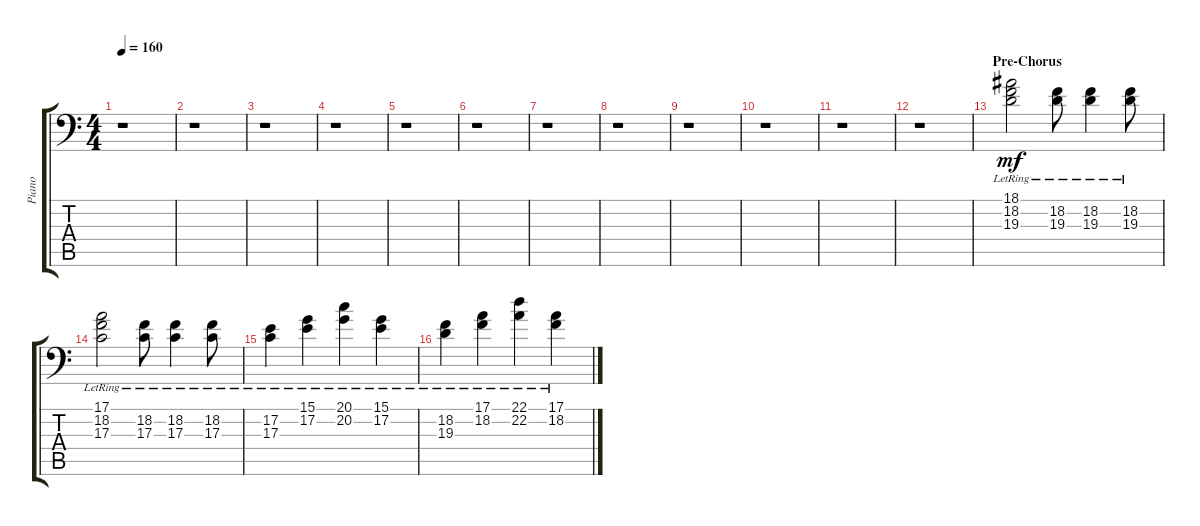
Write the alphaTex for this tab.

\track ("Piano" "Piano") {instrument brightacousticpiano}
\staff {score tabs}
\tuning (E3 B2 G2 D2 A1 E1) {hide}
\ts (4 4)
\tempo 160
\clef f4
\ks c
r.1{dy f} |
r.1 |
r.1 |
r.1 |
r.1 |
r.1 |
r.1 |
r.1 |
r.1 |
r.1 |
r.1 |
r.1 |
\section ("" "Pre-Chorus")
(18.1{lr} 18.2{lr} 19.3{lr}).2{dy mf} (18.2{lr} 19.3{lr}).8 (18.2{lr} 19.3{lr}).4 (18.2{lr} 19.3{lr}).8 |
(17.1{lr} 18.2{lr} 17.3{lr}).2 (18.2{lr} 17.3{lr}).8 (18.2{lr} 17.3{lr}).4 (18.2{lr} 17.3{lr}).8 |
(17.2{lr} 17.3{lr}).4 (15.1{lr} 17.2{lr}).4 (20.1{lr} 20.2{lr}).4 (15.1{lr} 17.2{lr}).4 |
(18.2{lr} 19.3{lr}).4 (17.1{lr} 18.2{lr}).4 (22.1{lr} 22.2{lr}).4 (17.1{lr} 18.2{lr}).4
